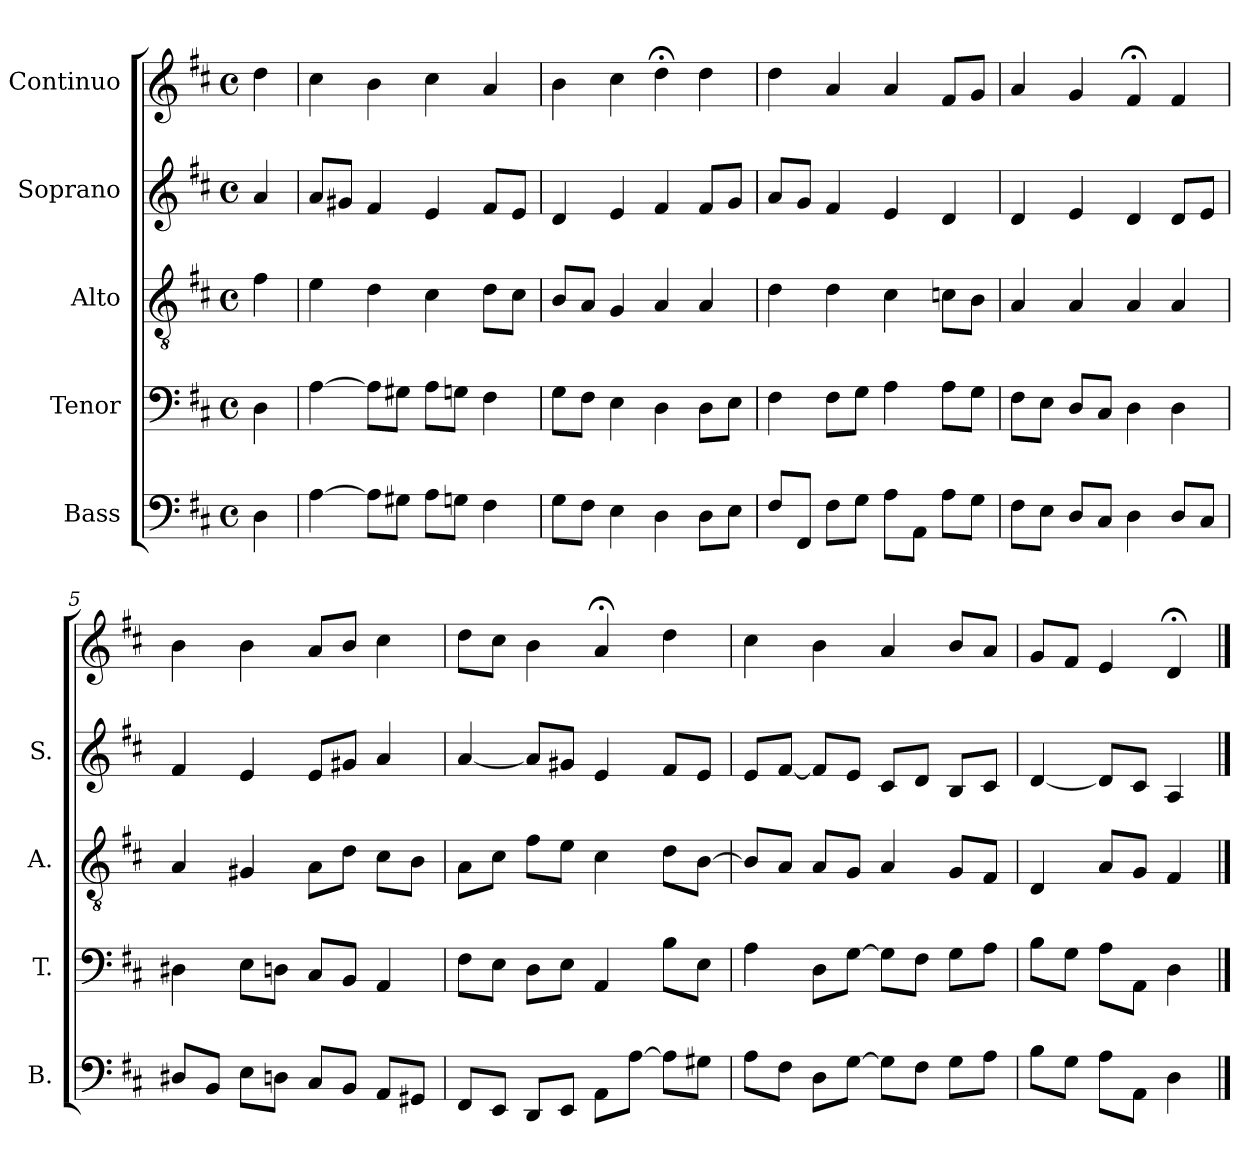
**kern	**kern	**kern	**kern	**kern
*part5	*part4	*part3	*part2	*part1
*staff5	*staff4	*staff3	*staff2	*staff1
*I"Bass	*I"Tenor	*I"Alto	*I"Soprano	*I"Continuo
*I'B.	*I'T.	*I'A.	*I'S.	*
*clefF4	*clefF4	*clefGv2	*clefG2	*clefG2
*k[f#c#]	*k[f#c#]	*k[f#c#]	*k[f#c#]	*k[f#c#]
*D:	*D:	*D:	*D:	*D:
*M4/4	*M4/4	*M4/4	*M4/4	*M4/4
*met(c)	*met(c)	*met(c)	*met(c)	*met(c)
=	=	=	=	=
4D\	4D\	4f#\	4a/	4dd\
=1	=1	=1	=1	=1
[4A\	[4A\	4e\	8a/L	4cc#\
.	.	.	8g#X/J	.
8A\L]	8A\L]	4d\	4f#/	4b\
8G#X\J	8G#X\J	.	.	.
8A\L	8A\L	4c#\	4e/	4cc#\
8Gn\J	8Gn\J	.	.	.
4F#\	4F#\	8d\L	8f#/L	4a/
.	.	8c#\J	8e/J	.
=2	=2	=2	=2	=2
8G\L	8G\L	8B/L	4d/	4b\
8F#\J	8F#\J	8A/J	.	.
4E\	4E\	4G/	4e/	4cc#\
4D\	4D\	4A/	4f#/	4dd;<\
8D\L	8D\L	4A/	8f#/L	4dd\
8E\J	8E\J	.	8g/J	.
=3	=3	=3	=3	=3
8F#/L	4F#\	4d\	8a/L	4dd\
8FF#/J	.	.	8g/J	.
8F#\L	8F#\L	4d\	4f#/	4a/
8G\J	8G\J	.	.	.
8A\L	4A\	4c#\	4e/	4a/
8AA\J	.	.	.	.
8A\L	8A\L	8cn\L	4d/	8f#/L
8G\J	8G\J	8B\J	.	8g/J
=4	=4	=4	=4	=4
8F#\L	8F#\L	4A/	4d/	4a/
8E\J	8E\J	.	.	.
8D/L	8D/L	4A/	4e/	4g/
8C#/J	8C#/J	.	.	.
4D\	4D\	4A/	4d/	4f#;</
8D/L	4D\	4A/	8d/L	4f#/
8C#/J	.	.	8e/J	.
!!LO:LB:g=z
=5	=5	=5	=5	=5
8D#X/L	4D#X\	4A/	4f#/	4b\
8BB/J	.	.	.	.
8E\L	8E\L	4G#X/	4e/	4b\
8Dn\J	8Dn\J	.	.	.
8C#/L	8C#/L	8A\L	8e/L	8a/L
8BB/J	8BB/J	8d\J	8g#X/J	8b/J
8AA/L	4AA/	8c#\L	4a/	4cc#\
8GG#X/J	.	8B\J	.	.
=6	=6	=6	=6	=6
8FF#/L	8F#\L	8A\L	[4a/	8dd\L
8EE/J	8E\J	8c#\J	.	8cc#\J
8DD/L	8D\L	8f#\L	8a/L]	4b\
8EE/J	8E\J	8e\J	8g#X/J	.
8AA\L	4AA/	4c#\	4e/	4a;</
[8A\J	.	.	.	.
8A\L]	8B\L	8d\L	8f#/L	4dd\
8G#X\J	8E\J	[8B\J	8e/J	.
=7	=7	=7	=7	=7
8A\L	4A\	8B/L]	8e/L	4cc#\
8F#\J	.	8A/J	[8f#/J	.
8D\L	8D\L	8A/L	8f#/L]	4b\
[8G\J	[8G\J	8G/J	8e/J	.
8G\L]	8G\L]	4A/	8c#/L	4a/
8F#\J	8F#\J	.	8d/J	.
8G\L	8G\L	8G/L	8B/L	8b/L
8A\J	8A\J	8F#/J	8c#/J	8a/J
=8	=8	=8	=8	=8
8B\L	8B\L	4D/	[4d/	8g/L
8G\J	8G\J	.	.	8f#/J
8A\L	8A\L	8A/L	8d/L]	4e/
8AA\J	8AA\J	8G/J	8c#/J	.
4D\	4D\	4F#/	4A/	4d;</
==	==	==	==	==
*-	*-	*-	*-	*-
